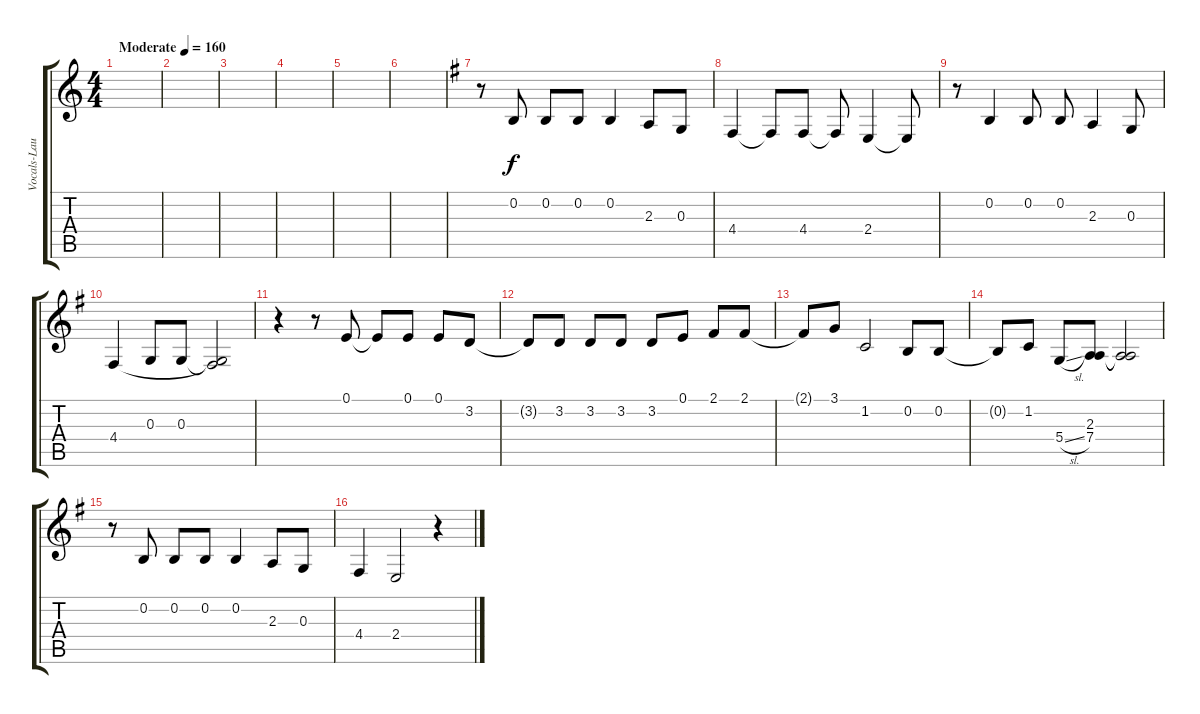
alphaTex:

\track ("Vocals-Lauri" "Vocals-Lau") {instrument brightacousticpiano}
\staff {score tabs}
\tuning (E4 B3 G3 D3 A2 E2) {hide}
\ts (4 4)
\tempo (160 "Moderate")
\clef g2
\ks c
|
|
|
|
|
|
\ks g
r.8 0.2.8 0.2.8 0.2.8 0.2.4 2.3.8 0.3.8 |
4.4.4 4.4{t}.8 4.4.8 4.4{t}.8 2.4.4 2.4{t}.8 |
r.8 0.2.4 0.2.8 0.2.8 2.3.4 0.3.8 |
4.4.4 0.3.8 0.3.8 (0.3{t} 4.4{t}).2 |
r.4 r.8 0.1.8 0.1{t}.8 0.1.8 0.1.8 3.2.8 |
3.2{t}.8 3.2.8 3.2.8 3.2.8 3.2.8 0.1.8 2.1.8 2.1.8 |
2.1{t}.8 3.1.8 1.2.2 0.2.8 0.2.8 |
0.2{t}.8 1.2.8 5.4{sl}.8 (2.3 7.4).8 (2.3{t} 7.4{t}).2 |
r.8 0.2.8 0.2.8 0.2.8 0.2.4 2.3.8 0.3.8 |
4.4.4 2.4.2 r.4
